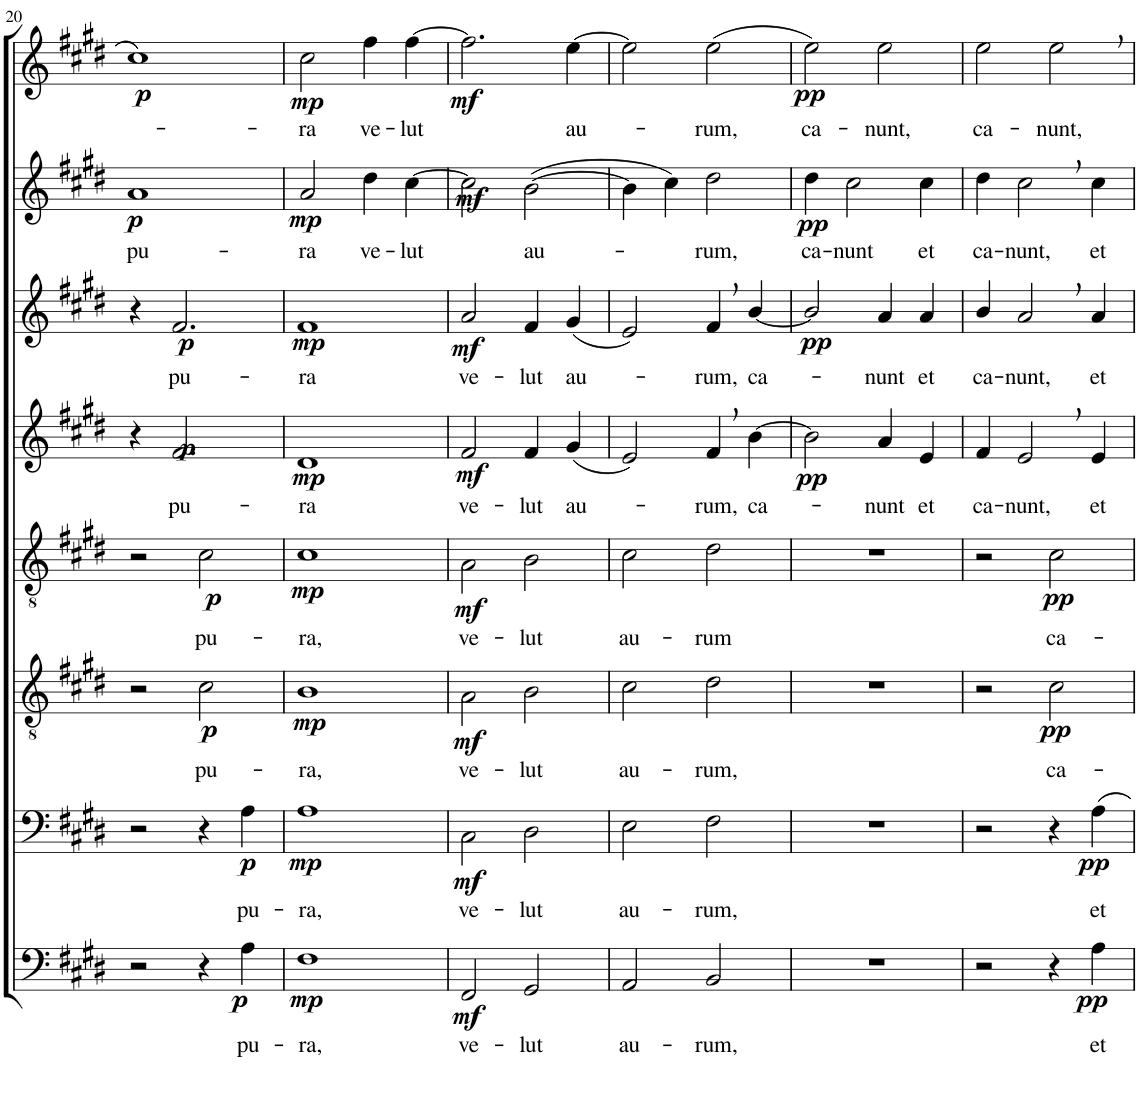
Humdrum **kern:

**kern	**text	**dynam	**kern	**text	**dynam	**kern	**text	**dynam	**kern	**text	**dynam	**kern	**text	**dynam	**kern	**text	**dynam	**kern	**text	**dynam	**kern	**text	**dynam
*part8	*part8	*part8	*part7	*part7	*part7	*part6	*part6	*part6	*part5	*part5	*part5	*part4	*part4	*part4	*part3	*part3	*part3	*part2	*part2	*part2	*part1	*part1	*part1
*staff8	*staff8	*staff8	*staff7	*staff7	*staff7	*staff6	*staff6	*staff6	*staff5	*staff5	*staff5	*staff4	*staff4	*staff4	*staff3	*staff3	*staff3	*staff2	*staff2	*staff2	*staff1	*staff1	*staff1
*I"Bassi II	*	*	*I"Bassi I	*	*	*I"Tenori II	*	*	*I"Tenori I	*	*	*I"Contralti II	*	*	*I"Contralti I	*	*	*I"Soprani II	*	*	*I"Soprani I	*	*
!!LO:PB:g=z
*clefF4	*	*	*clefF4	*	*	*clefGv2	*	*	*clefGv2	*	*	*clefG2	*	*	*clefG2	*	*	*clefG2	*	*	*clefG2	*	*
*k[f#c#g#d#]	*	*	*k[f#c#g#d#]	*	*	*k[f#c#g#d#]	*	*	*k[f#c#g#d#]	*	*	*k[f#c#g#d#]	*	*	*k[f#c#g#d#]	*	*	*k[f#c#g#d#]	*	*	*k[f#c#g#d#]	*	*
*E:	*	*	*E:	*	*	*E:	*	*	*E:	*	*	*E:	*	*	*E:	*	*	*E:	*	*	*E:	*	*
*M4/4	*	*	*M4/4	*	*	*M4/4	*	*	*M4/4	*	*	*M4/4	*	*	*M4/4	*	*	*M4/4	*	*	*M4/4	*	*
*met(c)	*	*	*met(c)	*	*	*met(c)	*	*	*met(c)	*	*	*met(c)	*	*	*met(c)	*	*	*met(c)	*	*	*met(c)	*	*
=20	=20	=20	=20	=20	=20	=20	=20	=20	=20	=20	=20	=20	=20	=20	=20	=20	=20	=20	=20	=20	=20	=20	=20
!	!	!	!	!	!	!	!	!	!	!	!	!	!	!	!	!	!	!	!LO:LY:b	!LO:DY:b	!	!	!LO:DY:b
2r	.	.	2r	.	.	2r	.	.	2r	.	.	4r	.	.	4r	.	.	1a	pu-	p	1cc#	.	p
!	!	!	!	!	!	!	!	!	!	!	!	!	!LO:LY:b	!LO:DY:b	!	!LO:LY:b	!LO:DY:b	!	!	!	!	!	!
.	.	.	.	.	.	.	.	.	.	.	.	2.f#/	pu-	p	2.f#/	pu-	p	.	.	.	.	.	.
!	!	!	!	!	!	!	!LO:LY:b	!LO:DY:b	!	!LO:LY:b	!LO:DY:b	!	!	!	!	!	!	!	!	!	!	!	!
4r	.	.	4r	.	.	2c#\	pu-	p	2c#\	pu-	p	.	.	.	.	.	.	.	.	.	.	.	.
!	!LO:LY:b	!LO:DY:b	!	!LO:LY:b	!LO:DY:b	!	!	!	!	!	!	!	!	!	!	!	!	!	!	!	!	!	!
4A\	pu-	p	4A\	pu-	p	.	.	.	.	.	.	.	.	.	.	.	.	.	.	.	.	.	.
=21	=21	=21	=21	=21	=21	=21	=21	=21	=21	=21	=21	=21	=21	=21	=21	=21	=21	=21	=21	=21	=21	=21	=21
!	!LO:LY:b	!LO:DY:b	!	!LO:LY:b	!LO:DY:b	!	!LO:LY:b	!LO:DY:b	!	!LO:LY:b	!LO:DY:b	!	!LO:LY:b	!LO:DY:b	!	!LO:LY:b	!LO:DY:b	!	!LO:LY:b	!LO:DY:b	!	!LO:LY:b	!LO:DY:b
1F#	-ra,	mp	1A	-ra,	mp	1B	-ra,	mp	1c#	-ra,	mp	1d#	-ra	mp	1f#	-ra	mp	2a/	-ra	mp	2cc#\	-ra	mp
!	!	!	!	!	!	!	!	!	!	!	!	!	!	!	!	!	!	!	!LO:LY:b	!	!	!LO:LY:b	!
.	.	.	.	.	.	.	.	.	.	.	.	.	.	.	.	.	.	4dd#\	ve-	.	4ff#\	ve-	.
!	!	!	!	!	!	!	!	!	!	!	!	!	!	!	!	!	!	!	!LO:LY:b	!	!	!LO:LY:b	!
.	.	.	.	.	.	.	.	.	.	.	.	.	.	.	.	.	.	[4cc#\	-lut	.	[4ff#\	-lut	.
=22	=22	=22	=22	=22	=22	=22	=22	=22	=22	=22	=22	=22	=22	=22	=22	=22	=22	=22	=22	=22	=22	=22	=22
!	!LO:LY:b	!LO:DY:b	!	!LO:LY:b	!LO:DY:b	!	!LO:LY:b	!LO:DY:b	!	!LO:LY:b	!LO:DY:b	!	!LO:LY:b	!LO:DY:b	!	!LO:LY:b	!LO:DY:b	!	!	!LO:DY:b	!	!	!LO:DY:b
2FF#/	ve-	mf	2C#\	ve-	mf	2A\	ve-	mf	2A\	ve-	mf	2f#/	ve-	mf	2a/	ve-	mf	2cc#\]	.	mf	2.ff#\]	.	mf
!	!LO:LY:b	!	!	!LO:LY:b	!	!	!LO:LY:b	!	!	!LO:LY:b	!	!	!LO:LY:b	!	!	!LO:LY:b	!	!	!LO:LY:b	!	!	!	!
2GG#/	-lut	.	2D#\	-lut	.	2B\	-lut	.	2B\	-lut	.	4f#/	-lut	.	4f#/	-lut	.	([2b\	au-	.	.	.	.
!	!	!	!	!	!	!	!	!	!	!	!	!	!LO:LY:b	!	!	!LO:LY:b	!	!	!	!	!	!LO:LY:b	!
.	.	.	.	.	.	.	.	.	.	.	.	(4g#/	au-	.	(4g#/	au-	.	.	.	.	[4ee\	au-	.
=23	=23	=23	=23	=23	=23	=23	=23	=23	=23	=23	=23	=23	=23	=23	=23	=23	=23	=23	=23	=23	=23	=23	=23
!	!LO:LY:b	!	!	!LO:LY:b	!	!	!LO:LY:b	!	!	!LO:LY:b	!	!	!	!	!	!	!	!	!	!	!	!	!
2AA/	au-	.	2E\	au-	.	2c#\	au-	.	2c#\	au-	.	2e/)	.	.	2e/)	.	.	4b\]	.	.	2ee\]	.	.
.	.	.	.	.	.	.	.	.	.	.	.	.	.	.	.	.	.	4cc#\)	.	.	.	.	.
!	!LO:LY:b	!	!	!LO:LY:b	!	!	!LO:LY:b	!	!	!LO:LY:b	!	!	!LO:LY:b	!	!	!LO:LY:b	!	!	!LO:LY:b	!	!	!LO:LY:b	!
2BB/	-rum,	.	2F#\	-rum,	.	2d#\	-rum,	.	2d#\	-rum	.	4f#,/	-rum,	.	4f#,/	-rum,	.	2dd#\	-rum,	.	(2ee\	-rum,	.
!	!	!	!	!	!	!	!	!	!	!	!	!	!LO:LY:b	!	!	!LO:LY:b	!	!	!	!	!	!	!
.	.	.	.	.	.	.	.	.	.	.	.	[4b\	ca-	.	[4b/	ca-	.	.	.	.	.	.	.
=24	=24	=24	=24	=24	=24	=24	=24	=24	=24	=24	=24	=24	=24	=24	=24	=24	=24	=24	=24	=24	=24	=24	=24
!	!	!	!	!	!	!	!	!	!	!	!	!	!	!LO:DY:b	!	!	!LO:DY:b	!	!LO:LY:b	!LO:DY:b	!	!LO:LY:b	!LO:DY:b
1r	.	.	1r	.	.	1r	.	.	1r	.	.	2b\]	.	pp	2b/]	.	pp	4dd#\	ca-	pp	2ee\)	ca-	pp
!	!	!	!	!	!	!	!	!	!	!	!	!	!	!	!	!	!	!	!LO:LY:b	!	!	!	!
.	.	.	.	.	.	.	.	.	.	.	.	.	.	.	.	.	.	2cc#\	-nunt	.	.	.	.
!	!	!	!	!	!	!	!	!	!	!	!	!	!LO:LY:b	!	!	!LO:LY:b	!	!	!	!	!	!LO:LY:b	!
.	.	.	.	.	.	.	.	.	.	.	.	4a/	-nunt	.	4a/	-nunt	.	.	.	.	2ee\	-nunt,	.
!	!	!	!	!	!	!	!	!	!	!	!	!	!LO:LY:b	!	!	!LO:LY:b	!	!	!LO:LY:b	!	!	!	!
.	.	.	.	.	.	.	.	.	.	.	.	4e/	et	.	4a/	et	.	4cc#\	et	.	.	.	.
=25	=25	=25	=25	=25	=25	=25	=25	=25	=25	=25	=25	=25	=25	=25	=25	=25	=25	=25	=25	=25	=25	=25	=25
!	!	!	!	!	!	!	!	!	!	!	!	!	!LO:LY:b	!	!	!LO:LY:b	!	!	!LO:LY:b	!	!	!LO:LY:b	!
2r	.	.	2r	.	.	2r	.	.	2r	.	.	4f#/	ca-	.	4b/	ca-	.	4dd#\	ca-	.	2ee\	ca-	.
!	!	!	!	!	!	!	!	!	!	!	!	!	!LO:LY:b	!	!	!LO:LY:b	!	!	!LO:LY:b	!	!	!	!
.	.	.	.	.	.	.	.	.	.	.	.	2e,/	-nunt,	.	2a,/	-nunt,	.	2cc#,\	-nunt,	.	.	.	.
!	!	!	!	!	!	!	!LO:LY:b	!LO:DY:b	!	!LO:LY:b	!LO:DY:b	!	!	!	!	!	!	!	!	!	!	!LO:LY:b	!
4r	.	.	4r	.	.	2c#\	ca-	pp	2c#\	ca-	pp	.	.	.	.	.	.	.	.	.	2ee,\	-nunt,	.
!	!LO:LY:b	!LO:DY:b	!	!LO:LY:b	!LO:DY:b	!	!	!	!	!	!	!	!LO:LY:b	!	!	!LO:LY:b	!	!	!LO:LY:b	!	!	!	!
4A\	et	pp	4A\	et	pp	.	.	.	.	.	.	4e/	et	.	4a/	et	.	4cc#\	et	.	.	.	.
=	=	=	=	=	=	=	=	=	=	=	=	=	=	=	=	=	=	=	=	=	=	=	=
*-	*-	*-	*-	*-	*-	*-	*-	*-	*-	*-	*-	*-	*-	*-	*-	*-	*-	*-	*-	*-	*-	*-	*-
